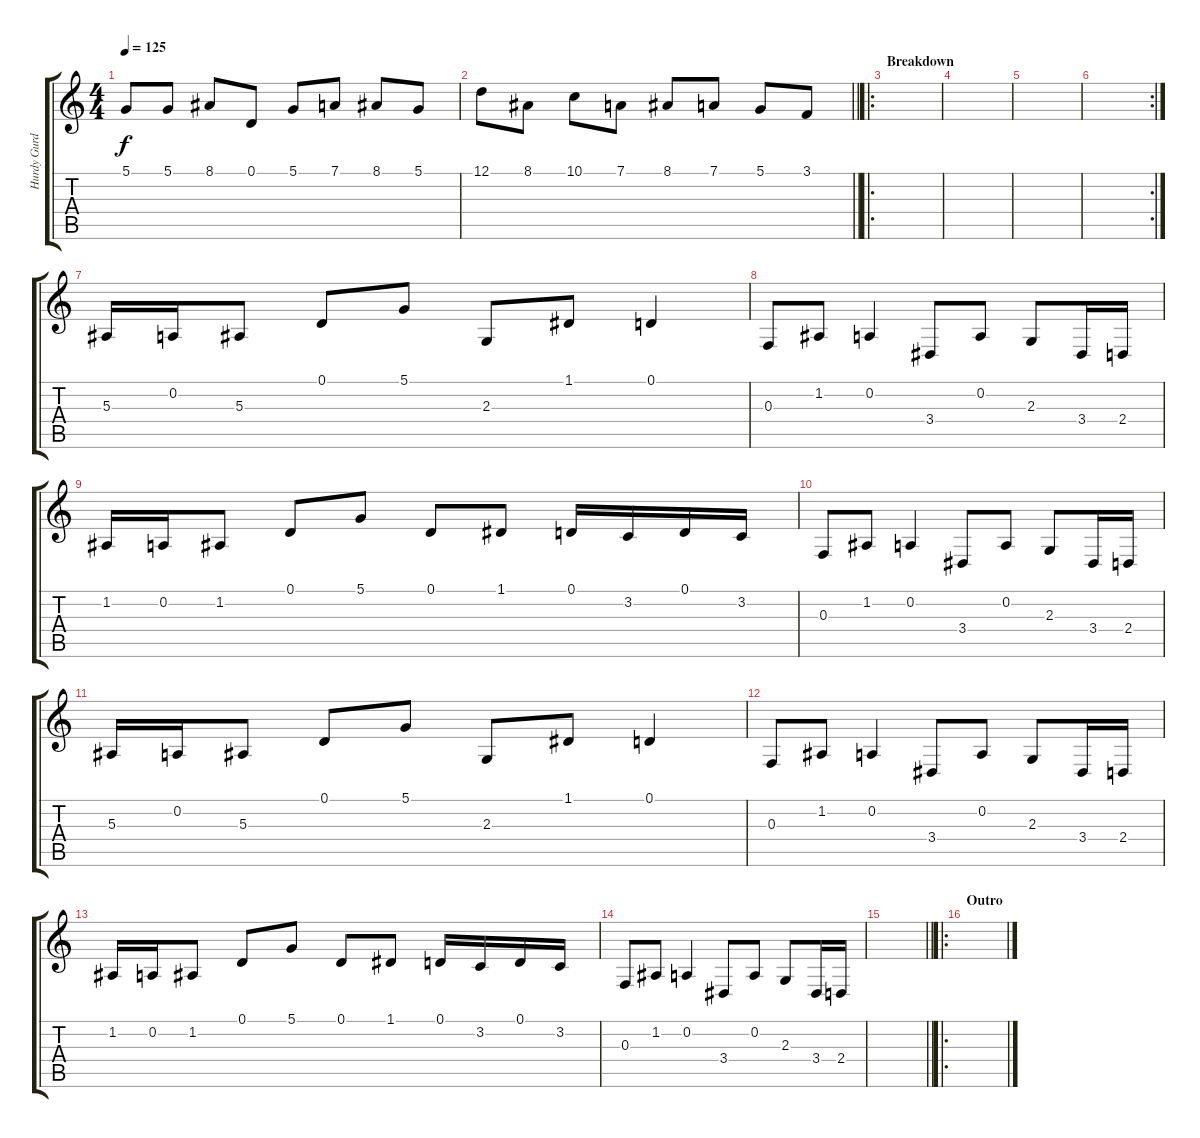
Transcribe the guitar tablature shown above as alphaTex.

\track ("Hurdy Gurdy" "Hurdy Gurd") {instrument fiddle}
\staff {score tabs}
\tuning (D4 A3 F3 C3 G2 D2) {hide}
\ts (4 4)
\tempo 125
\clef g2
\ks c
5.1.8{dy f} 5.1.8 8.1.8 0.1.8 5.1.8 7.1.8 8.1.8 5.1.8 |
\barLineRight lightlight
12.1.8 8.1.8 10.1.8 7.1.8 8.1.8 7.1.8 5.1.8 3.1.8 |
\ro
\section ("" "Breakdown")
|
|
|
\rc 2
|
5.3.16 0.2.16 5.3.8 0.1.8 5.1.8 2.3.8 1.1.8 0.1.4 |
0.3.8 1.2.8 0.2.4 3.4.8 0.2.8 2.3.8 3.4.16 2.4.16 |
1.2.16 0.2.16 1.2.8 0.1.8 5.1.8 0.1.8 1.1.8 0.1.16 3.2.16 0.1.16 3.2.16 |
0.3.8 1.2.8 0.2.4 3.4.8 0.2.8 2.3.8 3.4.16 2.4.16 |
5.3.16 0.2.16 5.3.8 0.1.8 5.1.8 2.3.8 1.1.8 0.1.4 |
0.3.8 1.2.8 0.2.4 3.4.8 0.2.8 2.3.8 3.4.16 2.4.16 |
1.2.16 0.2.16 1.2.8 0.1.8 5.1.8 0.1.8 1.1.8 0.1.16 3.2.16 0.1.16 3.2.16 |
0.3.8 1.2.8 0.2.4 3.4.8 0.2.8 2.3.8 3.4.16 2.4.16 |
\barLineRight lightlight
|
\ro
\section ("" "Outro")
